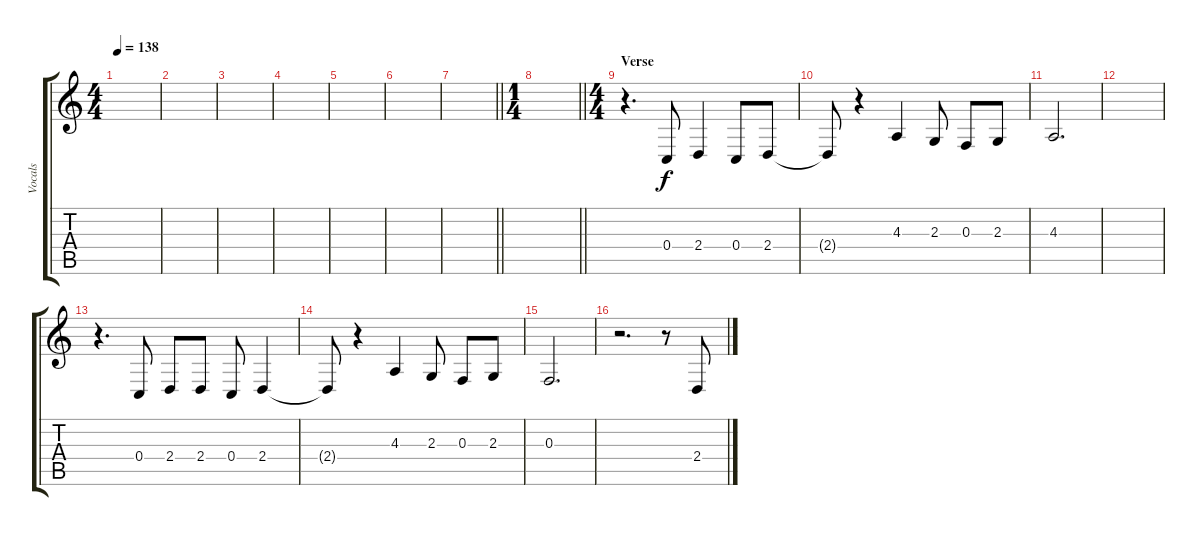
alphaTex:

\track ("Vocals" "Vocals") {instrument trumpet}
\staff {score tabs}
\tuning (D4 A3 F3 C3 G2 D2) {hide}
\ts (4 4)
\tempo 138
\clef g2
\ks c
|
|
|
|
|
|
\barLineRight lightlight
|
\ts (1 4)
\barLineRight lightlight
|
\ts (4 4)
\section ("" "Verse")
r.4{d} 0.4.8 2.4.4 0.4.8 2.4.8 |
2.4{t}.8 r.4 4.3.4 2.3.8 0.3.8 2.3.8 |
4.3.2{d} |
|
r.4{d} 0.4.8 2.4.8 2.4.8 0.4.8 2.4.4 |
2.4{t}.8 r.4 4.3.4 2.3.8 0.3.8 2.3.8 |
0.3.2{d} |
r.2{d} r.8 2.4.8
